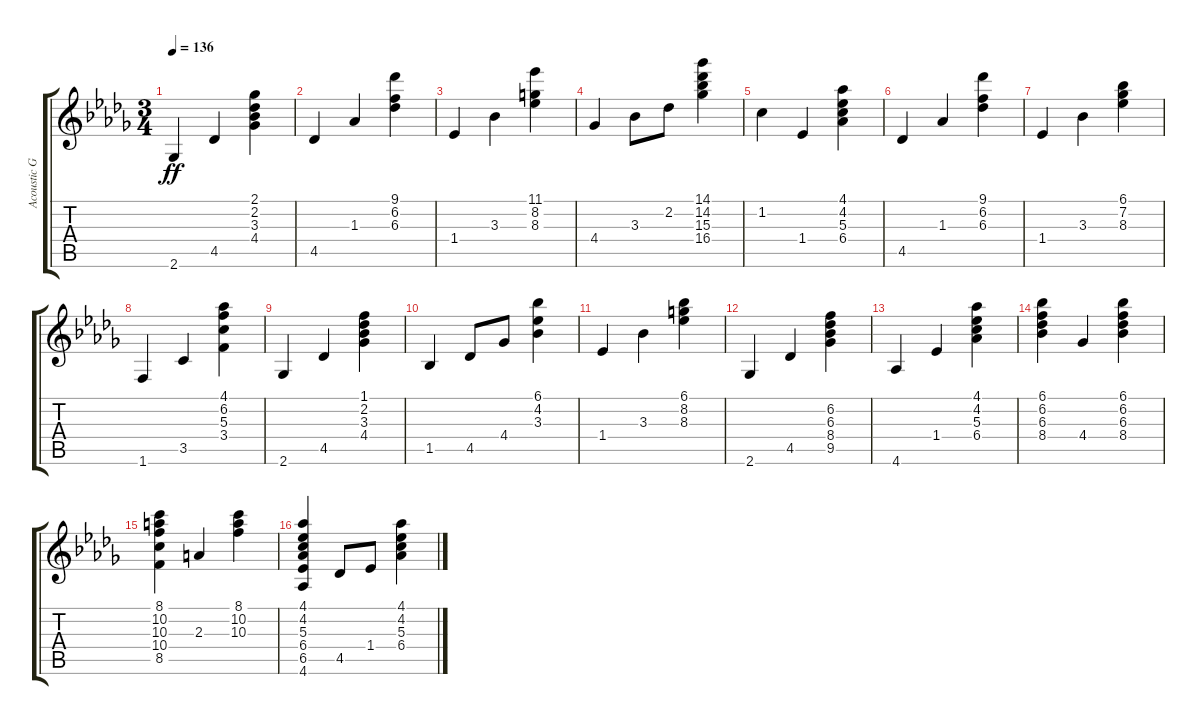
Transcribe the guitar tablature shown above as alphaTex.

\track ("Acoustic Guitar" "Acoustic G") {instrument acousticguitarsteel}
\staff {score tabs}
\tuning (E4 B3 G3 D3 A2 E2) {hide}
\ts (3 4)
\tempo 136
\clef g2
\ks db
2.6.4{dy ff} 4.5.4 (2.1 2.2 3.3 4.4).4 |
4.5.4 1.3.4 (9.1 6.2 6.3).4 |
1.4.4 3.3.4 (11.1 8.2 8.3).4 |
4.4.4 3.3.8 2.2.8 (14.1 14.2 15.3 16.4).4 |
1.2.4 1.4.4 (4.1 4.2 5.3 6.4).4 |
4.5.4 1.3.4 (9.1 6.2 6.3).4 |
1.4.4 3.3.4 (6.1 7.2 8.3).4 |
1.6.4 3.5.4 (4.1 6.2 5.3 3.4).4 |
2.6.4 4.5.4 (1.1 2.2 3.3 4.4).4 |
1.5.4 4.5.8 4.4.8 (6.1 4.2 3.3).4 |
1.4.4 3.3.4 (6.1 8.2 8.3).4 |
2.6.4 4.5.4 (6.2 6.3 8.4 9.5).4 |
4.6.4 1.4.4 (4.1 4.2 5.3 6.4).4 |
(6.1 6.2 6.3 8.4).4 4.4.4 (6.1 6.2 6.3 8.4).4 |
(8.1 10.2 10.3 10.4 8.5).4 2.3.4 (8.1 10.2 10.3).4 |
(4.1 4.2 5.3 6.4 6.5 4.6).4 4.5.8 1.4.8 (4.1 4.2 5.3 6.4).4
